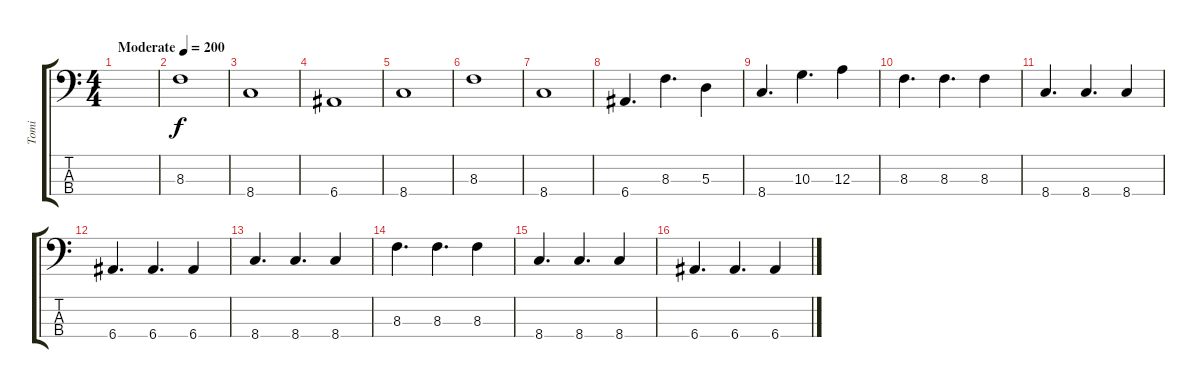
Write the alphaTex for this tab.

\track ("Tomi      - Bass" "Tomi      ") {instrument electricbassfinger}
\staff {score tabs}
\tuning (G2 D2 A1 E1) {hide}
\ts (4 4)
\tempo (200 "Moderate")
\clef f4
\ks c
|
8.3.1 |
8.4.1 |
6.4.1 |
8.4.1 |
8.3.1 |
8.4.1 |
6.4.4{d} 8.3.4{d} 5.3.4 |
8.4.4{d} 10.3.4{d} 12.3.4 |
8.3.4{d} 8.3.4{d} 8.3.4 |
8.4.4{d} 8.4.4{d} 8.4.4 |
6.4.4{d} 6.4.4{d} 6.4.4 |
8.4.4{d} 8.4.4{d} 8.4.4 |
8.3.4{d} 8.3.4{d} 8.3.4 |
8.4.4{d} 8.4.4{d} 8.4.4 |
6.4.4{d} 6.4.4{d} 6.4.4
